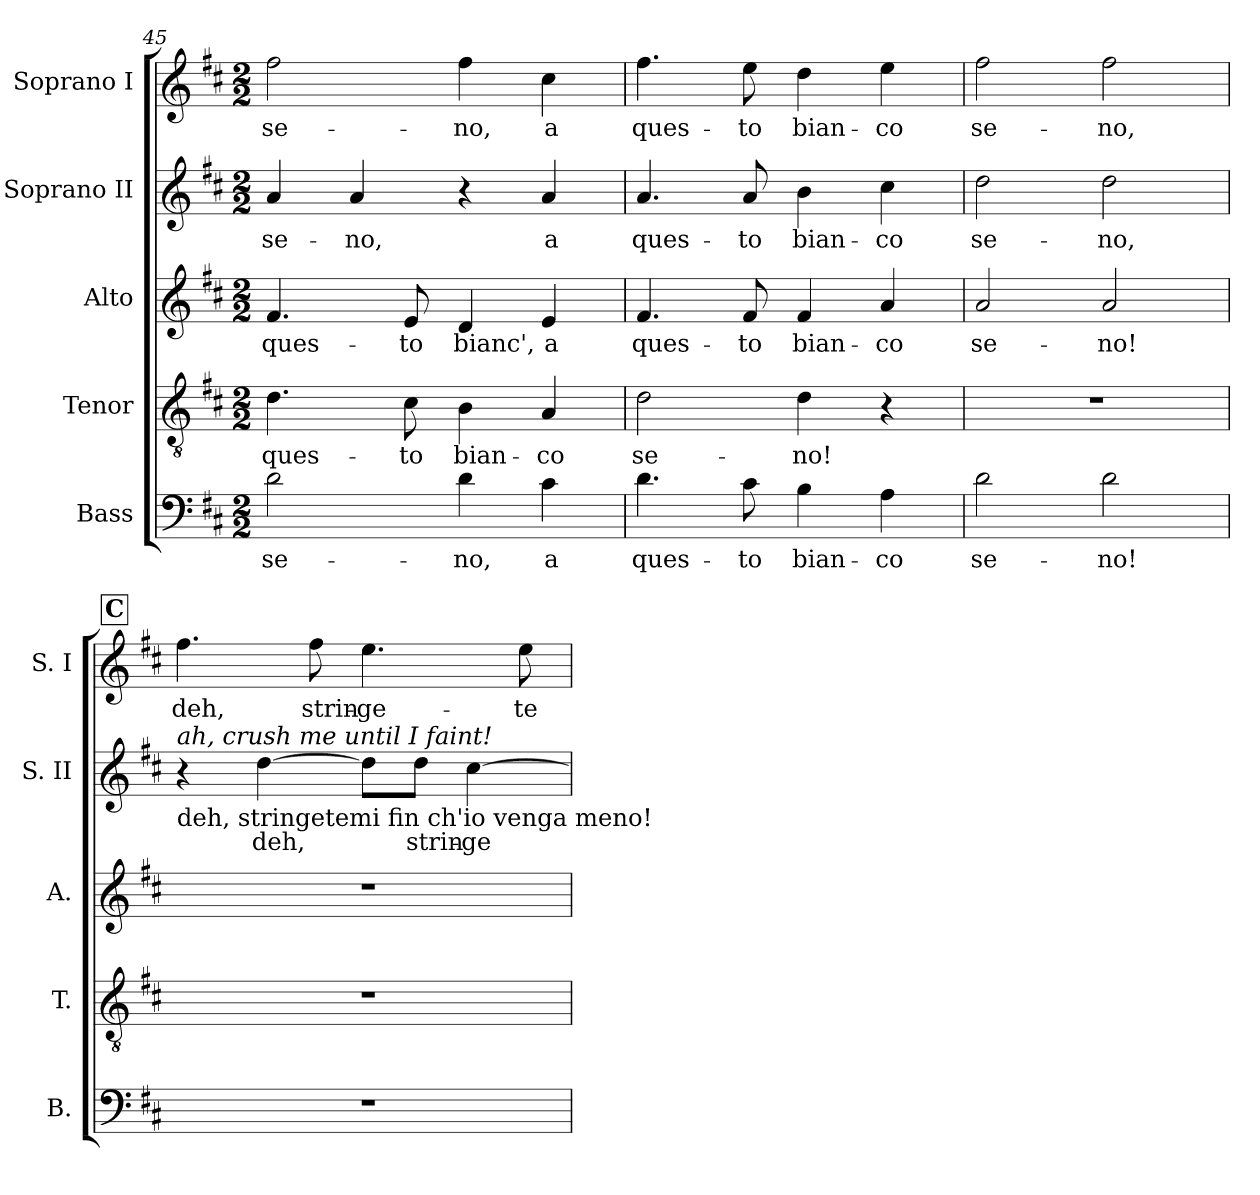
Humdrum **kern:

**kern	**text	**kern	**text	**kern	**text	**kern	**text	**kern	**text
*part5	*part5	*part4	*part4	*part3	*part3	*part2	*part2	*part1	*part1
*staff5	*staff5	*staff4	*staff4	*staff3	*staff3	*staff2	*staff2	*staff1	*staff1
*I"Bass	*	*I"Tenor	*	*I"Alto	*	*I"Soprano II	*	*I"Soprano I	*
*I'B.	*	*I'T.	*	*I'A.	*	*I'S. II	*	*I'S. I	*
*clefF4	*	*clefGv2	*	*clefG2	*	*clefG2	*	*clefG2	*
*	*	*ITrd7c12	*	*	*	*	*	*	*
*k[f#c#]	*	*k[f#c#]	*	*k[f#c#]	*	*k[f#c#]	*	*k[f#c#]	*
*D:	*	*D:	*	*D:	*	*D:	*	*D:	*
*M2/2	*	*M2/2	*	*M2/2	*	*M2/2	*	*M2/2	*
=45	=45	=45	=45	=45	=45	=45	=45	=45	=45
!	!LO:LY:b:color=#000000	!	!	!	!	!	!	!	!
!	!	!	!LO:LY:b:color=#000000	!	!	!	!	!	!
!	!	!	!	!	!LO:LY:b:color=#000000	!	!	!	!
!	!	!	!	!	!	!	!LO:LY:b:color=#000000	!	!
!	!	!	!	!	!	!	!	!	!LO:LY:b:color=#000000
2di\	se-	4.Di\	ques-	4.f#i/	ques-	4ai/	se-	2ff#i\	se-
!	!	!	!	!	!	!	!LO:LY:b:color=#000000	!	!
.	.	.	.	.	.	4ai/	-no,	.	.
!	!	!	!LO:LY:b:color=#000000	!	!	!	!	!	!
!	!	!	!	!	!LO:LY:b:color=#000000	!	!	!	!
.	.	8C#i\	-to	8ei/	-to	.	.	.	.
!	!LO:LY:b:color=#000000	!	!	!	!	!	!	!	!
!	!	!	!LO:LY:b:color=#000000	!	!	!	!	!	!
!	!	!	!	!	!LO:LY:b:color=#000000	!	!	!	!
!	!	!	!	!	!	!	!	!	!LO:LY:b:color=#000000
4di\	-no,	4BBi\	bian-	4di/	bianc',	4r	.	4ff#i\	-no,
!	!LO:LY:b:color=#000000	!	!	!	!	!	!	!	!
!	!	!	!LO:LY:b:color=#000000	!	!	!	!	!	!
!	!	!	!	!	!LO:LY:b:color=#000000	!	!	!	!
!	!	!	!	!	!	!	!LO:LY:b:color=#000000	!	!
!	!	!	!	!	!	!	!	!	!LO:LY:b:color=#000000
4c#i\	a	4AAi/	-co	4ei/	a	4ai/	a	4cc#i\	a
=46	=46	=46	=46	=46	=46	=46	=46	=46	=46
!	!LO:LY:b:color=#000000	!	!	!	!	!	!	!	!
!	!	!	!LO:LY:b:color=#000000	!	!	!	!	!	!
!	!	!	!	!	!LO:LY:b:color=#000000	!	!	!	!
!	!	!	!	!	!	!	!LO:LY:b:color=#000000	!	!
!	!	!	!	!	!	!	!	!	!LO:LY:b:color=#000000
4.di\	ques-	2Di\	se-	4.f#i/	ques-	4.ai/	ques-	4.ff#i\	ques-
!	!LO:LY:b:color=#000000	!	!	!	!	!	!	!	!
!	!	!	!	!	!LO:LY:b:color=#000000	!	!	!	!
!	!	!	!	!	!	!	!LO:LY:b:color=#000000	!	!
!	!	!	!	!	!	!	!	!	!LO:LY:b:color=#000000
8c#i\	-to	.	.	8f#i/	-to	8ai/	-to	8eei\	-to
!	!LO:LY:b:color=#000000	!	!	!	!	!	!	!	!
!	!	!	!LO:LY:b:color=#000000	!	!	!	!	!	!
!	!	!	!	!	!LO:LY:b:color=#000000	!	!	!	!
!	!	!	!	!	!	!	!LO:LY:b:color=#000000	!	!
!	!	!	!	!	!	!	!	!	!LO:LY:b:color=#000000
4Bi\	bian-	4Di\	-no!	4f#i/	bian-	4bi\	bian-	4ddi\	bian-
!	!LO:LY:b:color=#000000	!	!	!	!	!	!	!	!
!	!	!	!	!	!LO:LY:b:color=#000000	!	!	!	!
!	!	!	!	!	!	!	!LO:LY:b:color=#000000	!	!
!	!	!	!	!	!	!	!	!	!LO:LY:b:color=#000000
4Ai\	-co	4r	.	4ai/	-co	4cc#i\	-co	4eei\	-co
=47	=47	=47	=47	=47	=47	=47	=47	=47	=47
!	!LO:LY:b:color=#000000	!	!	!	!	!	!	!	!
!	!	!	!	!	!LO:LY:b:color=#000000	!	!	!	!
!	!	!	!	!	!	!	!LO:LY:b:color=#000000	!	!
!	!	!	!	!	!	!	!	!	!LO:LY:b:color=#000000
2di\	se-	1r	.	2ai/	se-	2ddi\	se-	2ff#i\	se-
!	!LO:LY:b:color=#000000	!	!	!	!	!	!	!	!
!	!	!	!	!	!LO:LY:b:color=#000000	!	!	!	!
!	!	!	!	!	!	!	!LO:LY:b:color=#000000	!	!
!	!	!	!	!	!	!	!	!	!LO:LY:b:color=#000000
2di\	-no!	.	.	2ai/	-no!	2ddi\	-no,	2ff#i\	-no,
!!LO:LB:g=z
!!LO:REH:place=s1:B:color=#000000:enc=box:fs=15.4267:t=C
=48	=48	=48	=48	=48	=48	=48	=48	=48	=48
!	!	!	!	!	!	!LO:TX:b:t=deh, stringetemi fin ch'io venga meno!	!	!	!
!	!	!	!	!	!	!LO:TX:i:t=ah, crush me until I faint!	!	!	!
!	!	!	!	!	!	!	!	!	!LO:LY:b:color=#000000
1r	.	1r	.	1r	.	4r	.	4.ff#i\	deh,
!	!	!	!	!	!	!	!LO:LY:b:color=#000000	!	!
.	.	.	.	.	.	[>4ddi\	deh,	.	.
!	!	!	!	!	!	!	!	!	!LO:LY:b:color=#000000
.	.	.	.	.	.	.	.	8ff#i\	strin-
!	!	!	!	!	!	!	!	!	!LO:LY:b:color=#000000
.	.	.	.	.	.	8ddi\L]	.	4.eei\	-ge-
!	!	!	!	!	!	!	!LO:LY:b:color=#000000	!	!
.	.	.	.	.	.	8ddi\J	strin-	.	.
!	!	!	!	!	!	!	!LO:LY:b:color=#000000	!	!
.	.	.	.	.	.	[>4cc#i\	-ge-	.	.
!	!	!	!	!	!	!	!	!	!LO:LY:b:color=#000000
.	.	.	.	.	.	.	.	8eei\	-te-
=	=	=	=	=	=	=	=	=	=
*-	*-	*-	*-	*-	*-	*-	*-	*-	*-
